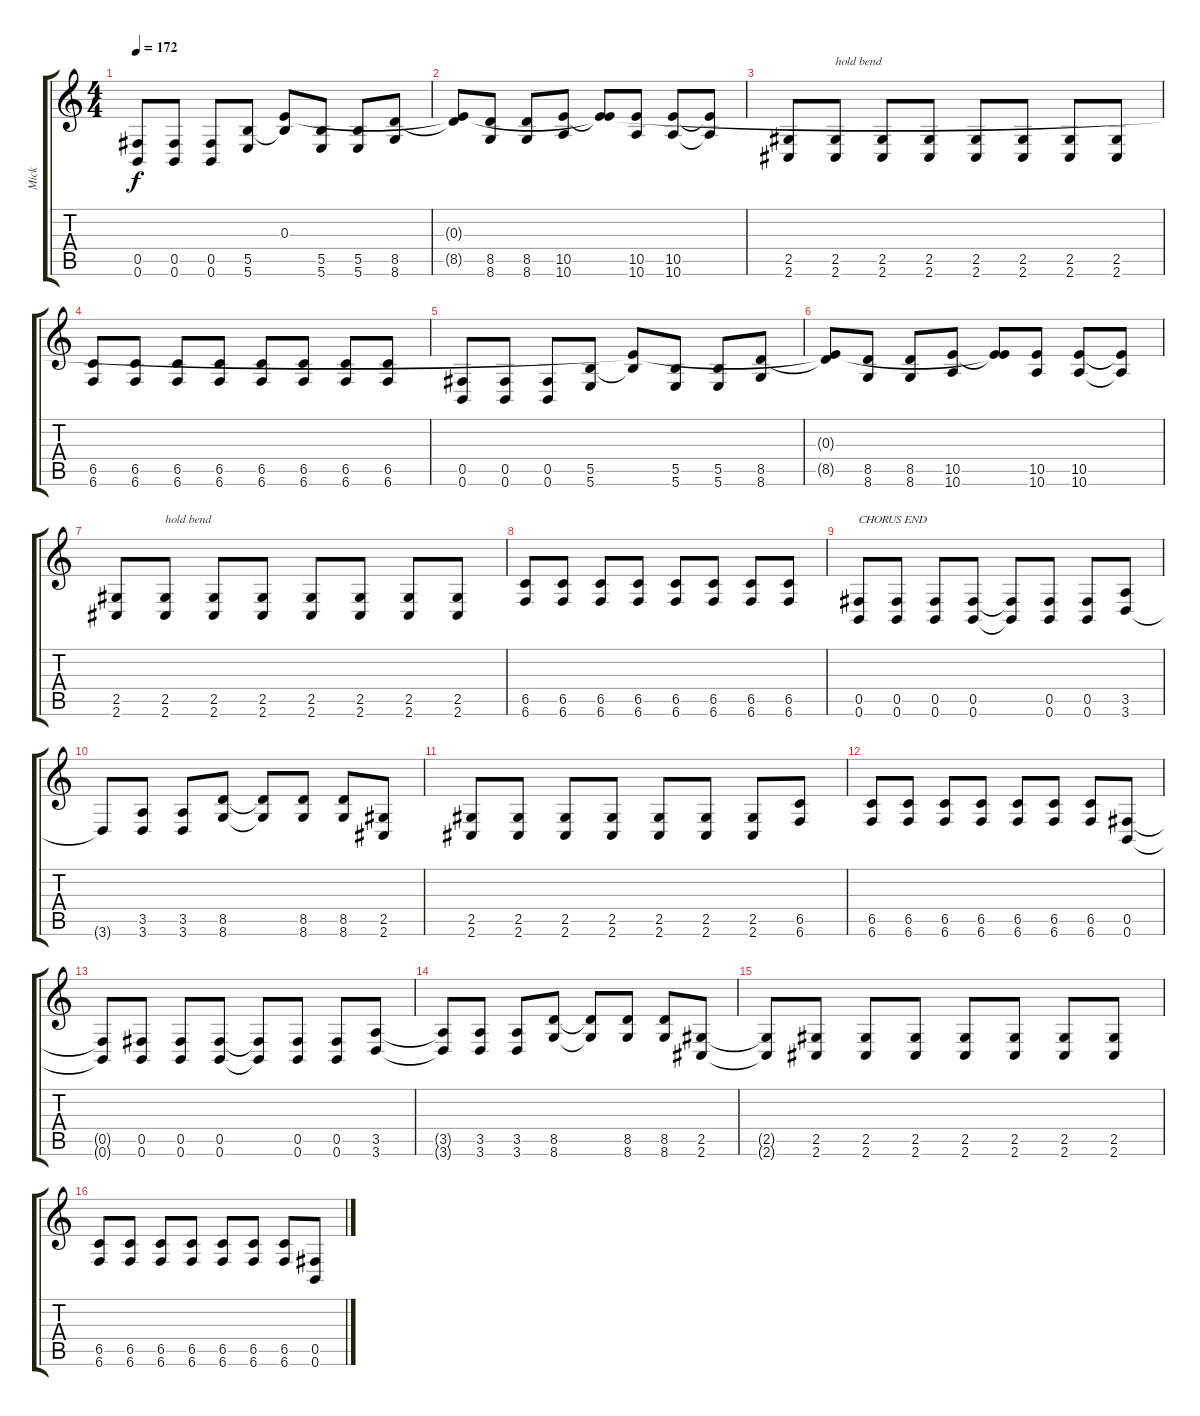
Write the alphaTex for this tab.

\track ("Mick" "Mick") {instrument distortionguitar}
\staff {score tabs}
\tuning (Db4 Ab3 E3 B2 Gb2 B1) {hide}
\ts (4 4)
\tempo 172
\clef g2
\ks c
(0.5 0.6).8{dy f} (0.5 0.6).8 (0.5 0.6).8 (5.5 5.6).8 (0.3{t} 5.5{t}).8 (5.5 5.6).8 (5.5 5.6).8 (8.5 8.6).8 |
(0.3{t} 8.5{t}).8 (8.5 8.6).8 (8.5 8.6).8 (10.5 10.6).8 (0.3{t} 10.5{t}).8 (10.5 10.6).8 (10.5 10.6).8 (10.5{t} 10.6{t}).8 |
(2.5 2.6).8 (2.5 2.6).8{txt "hold bend"} (2.5 2.6).8 (2.5 2.6).8 (2.5 2.6).8 (2.5 2.6).8 (2.5 2.6).8 (2.5 2.6).8 |
(6.5 6.6).8 (6.5 6.6).8 (6.5 6.6).8 (6.5 6.6).8 (6.5 6.6).8 (6.5 6.6).8 (6.5 6.6).8 (6.5 6.6).8 |
(0.5 0.6).8 (0.5 0.6).8 (0.5 0.6).8 (5.5 5.6).8 (0.3{t} 5.5{t}).8 (5.5 5.6).8 (5.5 5.6).8 (8.5 8.6).8 |
(0.3{t} 8.5{t}).8 (8.5 8.6).8 (8.5 8.6).8 (10.5 10.6).8 (0.3{t} 10.5{t}).8 (10.5 10.6).8 (10.5 10.6).8 (10.5{t} 10.6{t}).8 |
(2.5 2.6).8 (2.5 2.6).8{txt "hold bend"} (2.5 2.6).8 (2.5 2.6).8 (2.5 2.6).8 (2.5 2.6).8 (2.5 2.6).8 (2.5 2.6).8 |
(6.5 6.6).8 (6.5 6.6).8 (6.5 6.6).8 (6.5 6.6).8 (6.5 6.6).8 (6.5 6.6).8 (6.5 6.6).8 (6.5 6.6).8 |
(0.5 0.6).8{txt "CHORUS END "} (0.5 0.6).8 (0.5 0.6).8 (0.5 0.6).8 (0.5{t} 0.6{t}).8 (0.5 0.6).8 (0.5 0.6).8 (3.5 3.6).8 |
3.6{t}.8 (3.5 3.6).8 (3.5 3.6).8 (8.5 8.6).8 (8.5{t} 8.6{t}).8 (8.5 8.6).8 (8.5 8.6).8 (2.5 2.6).8 |
(2.5 2.6).8 (2.5 2.6).8 (2.5 2.6).8 (2.5 2.6).8 (2.5 2.6).8 (2.5 2.6).8 (2.5 2.6).8 (6.5 6.6).8 |
(6.5 6.6).8 (6.5 6.6).8 (6.5 6.6).8 (6.5 6.6).8 (6.5 6.6).8 (6.5 6.6).8 (6.5 6.6).8 (0.5 0.6).8 |
(0.5{t} 0.6{t}).8 (0.5 0.6).8 (0.5 0.6).8 (0.5 0.6).8 (0.5{t} 0.6{t}).8 (0.5 0.6).8 (0.5 0.6).8 (3.5 3.6).8 |
(3.5{t} 3.6{t}).8 (3.5 3.6).8 (3.5 3.6).8 (8.5 8.6).8 (8.5{t} 8.6{t}).8 (8.5 8.6).8 (8.5 8.6).8 (2.5 2.6).8 |
(2.5{t} 2.6{t}).8 (2.5 2.6).8 (2.5 2.6).8 (2.5 2.6).8 (2.5 2.6).8 (2.5 2.6).8 (2.5 2.6).8 (2.5 2.6).8 |
(6.5 6.6).8 (6.5 6.6).8 (6.5 6.6).8 (6.5 6.6).8 (6.5 6.6).8 (6.5 6.6).8 (6.5 6.6).8 (0.5 0.6).8
